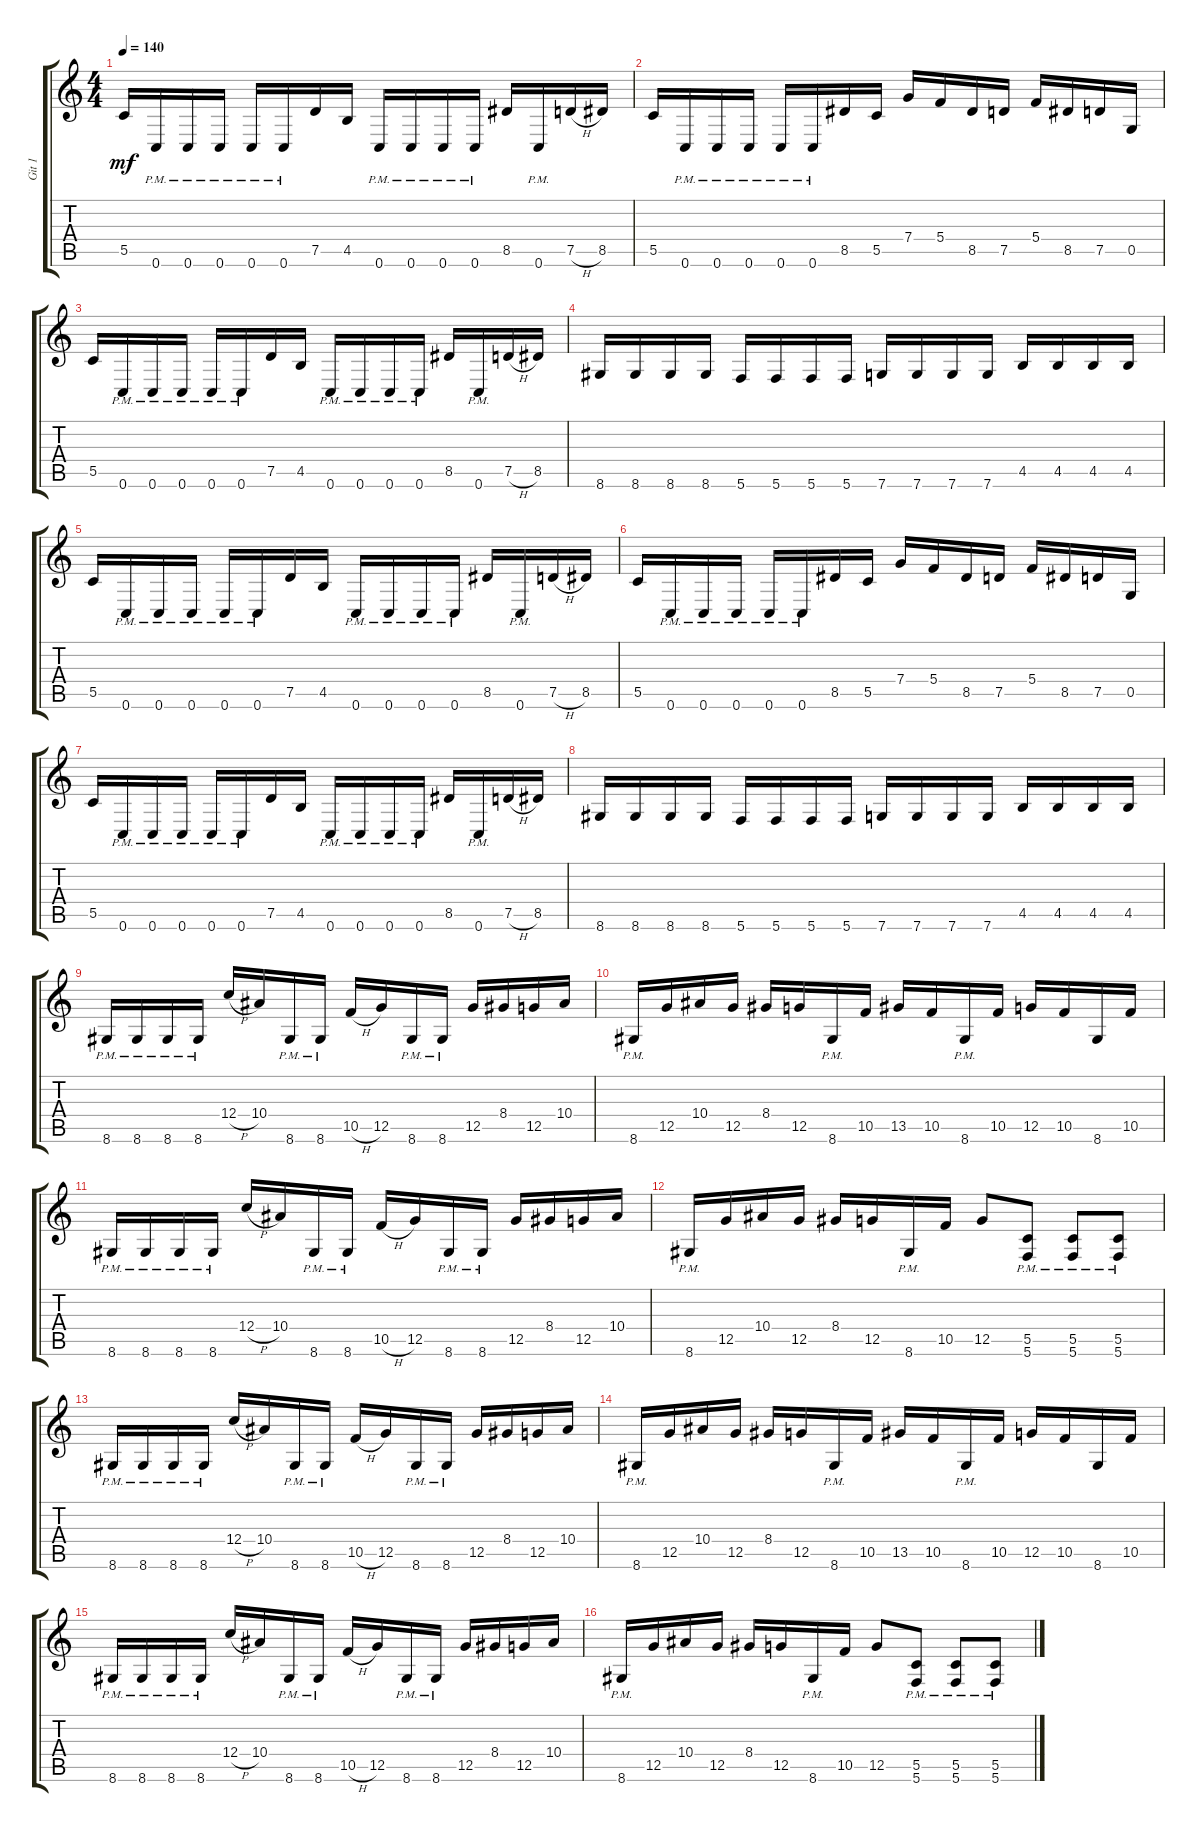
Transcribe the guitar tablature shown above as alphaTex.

\track ("Git 1" "Git 1") {instrument acousticguitarsteel}
\staff {score tabs}
\tuning (D4 A3 F3 C3 G2 C2) {hide}
\ts (4 4)
\tempo 140
\clef g2
\ks c
5.5.16{dy mf} 0.6{pm}.16 0.6{pm}.16 0.6{pm}.16 0.6{pm}.16 0.6{pm}.16 7.5.16 4.5.16 0.6{pm}.16 0.6{pm}.16 0.6{pm}.16 0.6{pm}.16 8.5.16 0.6{pm}.16 7.5{h}.16 8.5.16 |
5.5.16 0.6{pm}.16 0.6{pm}.16 0.6{pm}.16 0.6{pm}.16 0.6{pm}.16 8.5.16 5.5.16 7.4.16 5.4.16 8.5.16 7.5.16 5.4.16 8.5.16 7.5.16 0.5.16 |
5.5.16 0.6{pm}.16 0.6{pm}.16 0.6{pm}.16 0.6{pm}.16 0.6{pm}.16 7.5.16 4.5.16 0.6{pm}.16 0.6{pm}.16 0.6{pm}.16 0.6{pm}.16 8.5.16 0.6{pm}.16 7.5{h}.16 8.5.16 |
8.6.16 8.6.16 8.6.16 8.6.16 5.6.16 5.6.16 5.6.16 5.6.16 7.6.16 7.6.16 7.6.16 7.6.16 4.5.16 4.5.16 4.5.16 4.5.16 |
5.5.16 0.6{pm}.16 0.6{pm}.16 0.6{pm}.16 0.6{pm}.16 0.6{pm}.16 7.5.16 4.5.16 0.6{pm}.16 0.6{pm}.16 0.6{pm}.16 0.6{pm}.16 8.5.16 0.6{pm}.16 7.5{h}.16 8.5.16 |
5.5.16 0.6{pm}.16 0.6{pm}.16 0.6{pm}.16 0.6{pm}.16 0.6{pm}.16 8.5.16 5.5.16 7.4.16 5.4.16 8.5.16 7.5.16 5.4.16 8.5.16 7.5.16 0.5.16 |
5.5.16 0.6{pm}.16 0.6{pm}.16 0.6{pm}.16 0.6{pm}.16 0.6{pm}.16 7.5.16 4.5.16 0.6{pm}.16 0.6{pm}.16 0.6{pm}.16 0.6{pm}.16 8.5.16 0.6{pm}.16 7.5{h}.16 8.5.16 |
8.6.16 8.6.16 8.6.16 8.6.16 5.6.16 5.6.16 5.6.16 5.6.16 7.6.16 7.6.16 7.6.16 7.6.16 4.5.16 4.5.16 4.5.16 4.5.16 |
8.6{pm}.16 8.6{pm}.16 8.6{pm}.16 8.6{pm}.16 12.4{h}.16 10.4.16 8.6{pm}.16 8.6{pm}.16 10.5{h}.16 12.5.16 8.6{pm}.16 8.6{pm}.16 12.5.16 8.4.16 12.5.16 10.4.16 |
8.6{pm}.16 12.5.16 10.4.16 12.5.16 8.4.16 12.5.16 8.6{pm}.16 10.5.16 13.5.16 10.5.16 8.6{pm}.16 10.5.16 12.5.16 10.5.16 8.6.16 10.5.16 |
8.6{pm}.16 8.6{pm}.16 8.6{pm}.16 8.6{pm}.16 12.4{h}.16 10.4.16 8.6{pm}.16 8.6{pm}.16 10.5{h}.16 12.5.16 8.6{pm}.16 8.6{pm}.16 12.5.16 8.4.16 12.5.16 10.4.16 |
8.6{pm}.16 12.5.16 10.4.16 12.5.16 8.4.16 12.5.16 8.6{pm}.16 10.5.16 12.5.8 (5.5{pm} 5.6{pm}).8 (5.5{pm} 5.6{pm}).8 (5.5{pm} 5.6{pm}).8 |
8.6{pm}.16 8.6{pm}.16 8.6{pm}.16 8.6{pm}.16 12.4{h}.16 10.4.16 8.6{pm}.16 8.6{pm}.16 10.5{h}.16 12.5.16 8.6{pm}.16 8.6{pm}.16 12.5.16 8.4.16 12.5.16 10.4.16 |
8.6{pm}.16 12.5.16 10.4.16 12.5.16 8.4.16 12.5.16 8.6{pm}.16 10.5.16 13.5.16 10.5.16 8.6{pm}.16 10.5.16 12.5.16 10.5.16 8.6.16 10.5.16 |
8.6{pm}.16 8.6{pm}.16 8.6{pm}.16 8.6{pm}.16 12.4{h}.16 10.4.16 8.6{pm}.16 8.6{pm}.16 10.5{h}.16 12.5.16 8.6{pm}.16 8.6{pm}.16 12.5.16 8.4.16 12.5.16 10.4.16 |
8.6{pm}.16 12.5.16 10.4.16 12.5.16 8.4.16 12.5.16 8.6{pm}.16 10.5.16 12.5.8 (5.5{pm} 5.6{pm}).8 (5.5{pm} 5.6{pm}).8 (5.5{pm} 5.6{pm}).8
